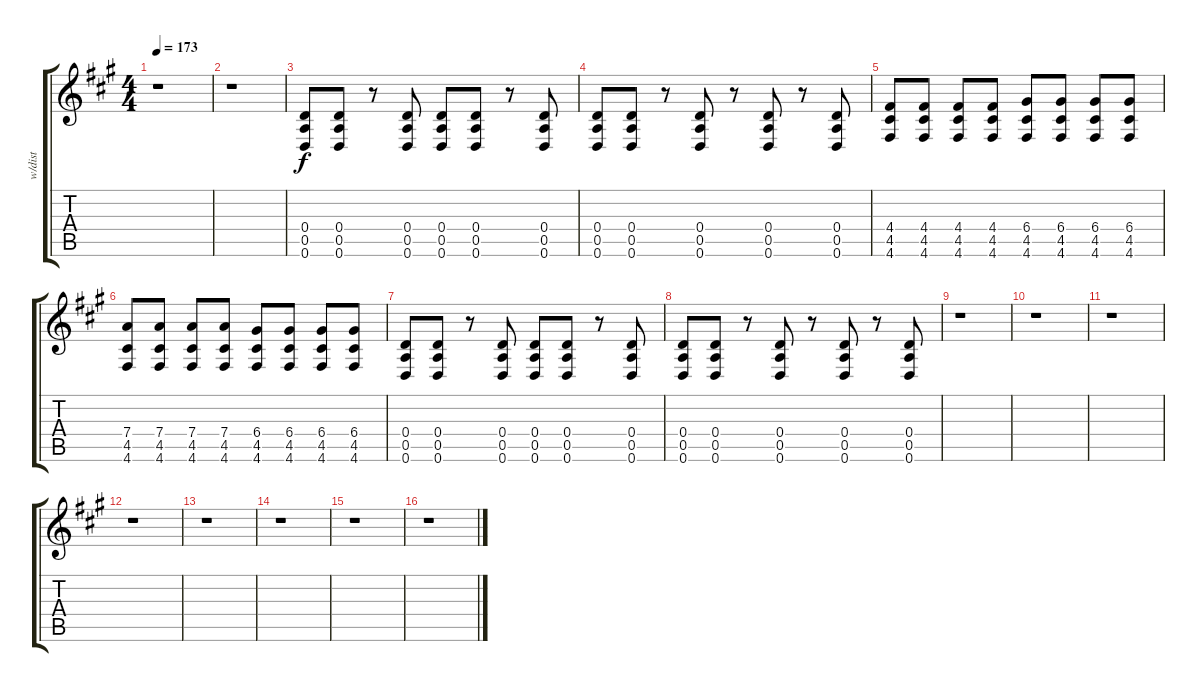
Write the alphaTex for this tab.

\track ("w/dist" "w/dist") {instrument distortionguitar}
\staff {score tabs}
\tuning (E4 B3 G3 D3 A2 D2) {hide}
\ts (4 4)
\tempo 173
\clef g2
\ks a
r.1{dy f instrument distortionguitar} |
r.1 |
(0.4 0.5 0.6).8 (0.4 0.5 0.6).8 r.8 (0.4 0.5 0.6).8 (0.4 0.5 0.6).8 (0.4 0.5 0.6).8 r.8 (0.4 0.5 0.6).8 |
(0.4 0.5 0.6).8 (0.4 0.5 0.6).8 r.8 (0.4 0.5 0.6).8 r.8 (0.4 0.5 0.6).8 r.8 (0.4 0.5 0.6).8 |
(4.4 4.5 4.6).8 (4.4 4.5 4.6).8 (4.4 4.5 4.6).8 (4.4 4.5 4.6).8 (6.4 4.5 4.6).8 (6.4 4.5 4.6).8 (6.4 4.5 4.6).8 (6.4 4.5 4.6).8 |
(7.4 4.5 4.6).8 (7.4 4.5 4.6).8 (7.4 4.5 4.6).8 (7.4 4.5 4.6).8 (6.4 4.5 4.6).8 (6.4 4.5 4.6).8 (6.4 4.5 4.6).8 (6.4 4.5 4.6).8 |
(0.4 0.5 0.6).8 (0.4 0.5 0.6).8 r.8 (0.4 0.5 0.6).8 (0.4 0.5 0.6).8 (0.4 0.5 0.6).8 r.8 (0.4 0.5 0.6).8 |
(0.4 0.5 0.6).8 (0.4 0.5 0.6).8 r.8 (0.4 0.5 0.6).8 r.8 (0.4 0.5 0.6).8 r.8 (0.4 0.5 0.6).8 |
r.1 |
r.1 |
r.1 |
r.1 |
r.1 |
r.1 |
r.1 |
r.1
